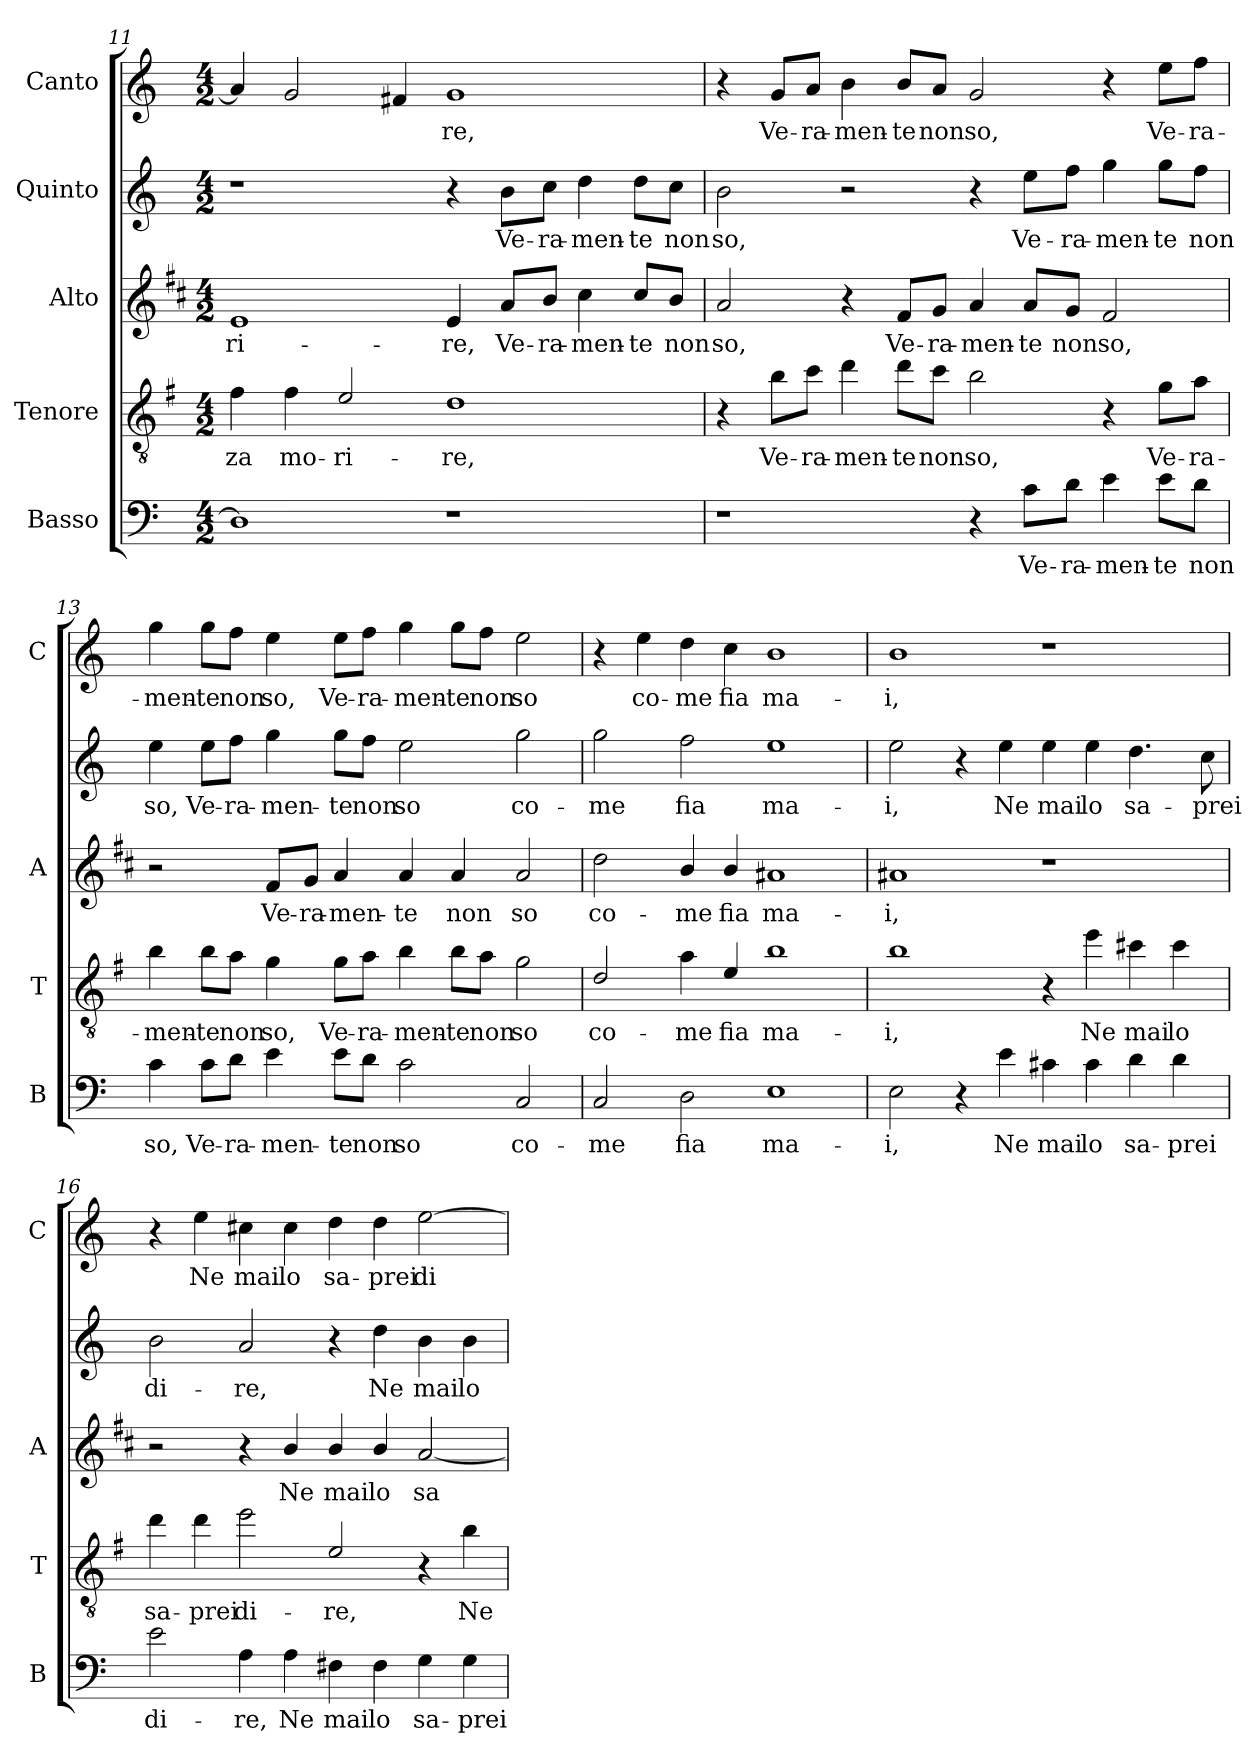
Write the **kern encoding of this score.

**kern	**text	**kern	**text	**kern	**text	**kern	**text	**kern	**text
*part5	*part5	*part4	*part4	*part3	*part3	*part2	*part2	*part1	*part1
*staff5	*staff5	*staff4	*staff4	*staff3	*staff3	*staff2	*staff2	*staff1	*staff1
*I"Basso	*	*I"Tenore	*	*I"Alto	*	*I"Quinto	*	*I"Canto	*
*I'B	*	*I'T	*	*I'A	*	*	*	*I'C	*
!!LO:PB:g=z
*clefF4	*	*clefGv2	*	*clefG2	*	*clefG2	*	*clefG2	*
*	*	*ITrd4c7	*	*ITrd1c2	*	*	*	*	*
*k[]	*	*k[]	*	*k[]	*	*k[]	*	*k[]	*
*C:	*	*C:	*	*C:	*	*C:	*	*C:	*
*M4/2	*	*M4/2	*	*M4/2	*	*M4/2	*	*M4/2	*
=11	=11	=11	=11	=11	=11	=11	=11	=11	=11
!	!	!	!LO:LY:b	!	!LO:LY:b	!	!	!	!
1D]	.	4B\	-za	1d	-ri-	1r	.	4a/]	.
!	!	!	!LO:LY:b	!	!	!	!	!	!
.	.	4B\	mo-	.	.	.	.	2g/	.
!	!	!	!LO:LY:b	!	!	!	!	!	!
.	.	2A/	-ri-	.	.	.	.	.	.
.	.	.	.	.	.	.	.	4f#X/	.
!	!	!	!LO:LY:b	!	!LO:LY:b	!	!	!	!LO:LY:b
1r	.	1G	-re,	4d/	-re,	4r	.	1g	-re,
!	!	!	!	!	!LO:LY:b	!	!LO:LY:b	!	!
.	.	.	.	8g/L	Ve-	8b\L	Ve-	.	.
!	!	!	!	!	!LO:LY:b	!	!LO:LY:b	!	!
.	.	.	.	8a/J	-ra-	8cc\J	-ra-	.	.
!	!	!	!	!	!LO:LY:b	!	!LO:LY:b	!	!
.	.	.	.	4b\	-men-	4dd\	-men-	.	.
!	!	!	!	!	!LO:LY:b	!	!LO:LY:b	!	!
.	.	.	.	8b/L	-te	8dd\L	-te	.	.
!	!	!	!	!	!LO:LY:b	!	!LO:LY:b	!	!
.	.	.	.	8a/J	non	8cc\J	non	.	.
=12	=12	=12	=12	=12	=12	=12	=12	=12	=12
!	!	!	!	!	!LO:LY:b	!	!LO:LY:b	!	!
1r	.	4r	.	2g/	so,	2b\	so,	4r	.
!	!	!	!LO:LY:b	!	!	!	!	!	!LO:LY:b
.	.	8e\L	Ve-	.	.	.	.	8g/L	Ve-
!	!	!	!LO:LY:b	!	!	!	!	!	!LO:LY:b
.	.	8f\J	-ra-	.	.	.	.	8a/J	-ra-
!	!	!	!LO:LY:b	!	!	!	!	!	!LO:LY:b
.	.	4g\	-men-	4r	.	2r	.	4b\	-men-
!	!	!	!LO:LY:b	!	!LO:LY:b	!	!	!	!LO:LY:b
.	.	8g\L	-te	8e/L	Ve-	.	.	8b/L	-te
!	!	!	!LO:LY:b	!	!LO:LY:b	!	!	!	!LO:LY:b
.	.	8f\J	non	8f/J	-ra-	.	.	8a/J	non
!	!	!	!LO:LY:b	!	!LO:LY:b	!	!	!	!LO:LY:b
4r	.	2e\	so,	4g/	-men-	4r	.	2g/	so,
!	!LO:LY:b	!	!	!	!LO:LY:b	!	!LO:LY:b	!	!
8c\L	Ve-	.	.	8g/L	-te	8ee\L	Ve-	.	.
!	!LO:LY:b	!	!	!	!LO:LY:b	!	!LO:LY:b	!	!
8d\J	-ra-	.	.	8f/J	non	8ff\J	-ra-	.	.
!	!LO:LY:b	!	!	!	!LO:LY:b	!	!LO:LY:b	!	!
4e\	-men-	4r	.	2e/	so,	4gg\	-men-	4r	.
!	!LO:LY:b	!	!LO:LY:b	!	!	!	!LO:LY:b	!	!LO:LY:b
8e\L	-te	8c\L	Ve-	.	.	8gg\L	-te	8ee\L	Ve-
!	!LO:LY:b	!	!LO:LY:b	!	!	!	!LO:LY:b	!	!LO:LY:b
8d\J	non	8d\J	-ra-	.	.	8ff\J	non	8ff\J	-ra-
!!LO:LB:g=z
=13	=13	=13	=13	=13	=13	=13	=13	=13	=13
!	!LO:LY:b	!	!LO:LY:b	!	!	!	!LO:LY:b	!	!LO:LY:b
4c\	so,	4e\	-men-	2r	.	4ee\	so,	4gg\	-men-
!	!LO:LY:b	!	!LO:LY:b	!	!	!	!LO:LY:b	!	!LO:LY:b
8c\L	Ve-	8e\L	-te	.	.	8ee\L	Ve-	8gg\L	-te
!	!LO:LY:b	!	!LO:LY:b	!	!	!	!LO:LY:b	!	!LO:LY:b
8d\J	-ra-	8d\J	non	.	.	8ff\J	-ra-	8ff\J	non
!	!LO:LY:b	!	!LO:LY:b	!	!LO:LY:b	!	!LO:LY:b	!	!LO:LY:b
4e\	-men-	4c\	so,	8e/L	Ve-	4gg\	-men-	4ee\	so,
!	!	!	!	!	!LO:LY:b	!	!	!	!
.	.	.	.	8f/J	-ra-	.	.	.	.
!	!LO:LY:b	!	!LO:LY:b	!	!LO:LY:b	!	!LO:LY:b	!	!LO:LY:b
8e\L	-te	8c\L	Ve-	4g/	-men-	8gg\L	-te	8ee\L	Ve-
!	!LO:LY:b	!	!LO:LY:b	!	!	!	!LO:LY:b	!	!LO:LY:b
8d\J	non	8d\J	-ra-	.	.	8ff\J	non	8ff\J	-ra-
!	!LO:LY:b	!	!LO:LY:b	!	!LO:LY:b	!	!LO:LY:b	!	!LO:LY:b
2c\	so	4e\	-men-	4g/	-te	2ee\	so	4gg\	-men-
!	!	!	!LO:LY:b	!	!LO:LY:b	!	!	!	!LO:LY:b
.	.	8e\L	-te	4g/	non	.	.	8gg\L	-te
!	!	!	!LO:LY:b	!	!	!	!	!	!LO:LY:b
.	.	8d\J	non	.	.	.	.	8ff\J	non
!	!LO:LY:b	!	!LO:LY:b	!	!LO:LY:b	!	!LO:LY:b	!	!LO:LY:b
2C/	co-	2c\	so	2g/	so	2gg\	co-	2ee\	so
=14	=14	=14	=14	=14	=14	=14	=14	=14	=14
!	!LO:LY:b	!	!LO:LY:b	!	!LO:LY:b	!	!LO:LY:b	!	!
2C/	-me	2G/	co-	2cc\	co-	2gg\	-me	4r	.
!	!	!	!	!	!	!	!	!	!LO:LY:b
.	.	.	.	.	.	.	.	4ee\	co-
!	!LO:LY:b	!	!LO:LY:b	!	!LO:LY:b	!	!LO:LY:b	!	!LO:LY:b
2D\	fia	4d\	-me	4a/	-me	2ff\	fia	4dd\	-me
!	!	!	!LO:LY:b	!	!LO:LY:b	!	!	!	!LO:LY:b
.	.	4A/	fia	4a/	fia	.	.	4cc\	fia
!	!LO:LY:b	!	!LO:LY:b	!	!LO:LY:b	!	!LO:LY:b	!	!LO:LY:b
1E	ma-	1e	ma-	1g#X	ma-	1ee	ma-	1b	ma-
=15	=15	=15	=15	=15	=15	=15	=15	=15	=15
!	!LO:LY:b	!	!LO:LY:b	!	!LO:LY:b	!	!LO:LY:b	!	!LO:LY:b
2E\	-i,	1e	-i,	1g#X	-i,	2ee\	-i,	1b	-i,
4r	.	.	.	.	.	4r	.	.	.
!	!LO:LY:b	!	!	!	!	!	!LO:LY:b	!	!
4e\	Ne	.	.	.	.	4ee\	Ne	.	.
!	!LO:LY:b	!	!	!	!	!	!LO:LY:b	!	!
4c#X\	mai	4r	.	1r	.	4ee\	mai	1r	.
!	!LO:LY:b	!	!LO:LY:b	!	!	!	!LO:LY:b	!	!
4c#\	lo	4a\	Ne	.	.	4ee\	lo	.	.
!	!LO:LY:b	!	!LO:LY:b	!	!	!	!LO:LY:b	!	!
4d\	sa-	4f#X\	mai	.	.	4.dd\	sa-	.	.
!	!LO:LY:b	!	!LO:LY:b	!	!	!	!	!	!
4d\	-prei	4f#\	lo	.	.	.	.	.	.
!	!	!	!	!	!	!	!LO:LY:b	!	!
.	.	.	.	.	.	8cc\	-prei	.	.
!!LO:LB:g=z
=16	=16	=16	=16	=16	=16	=16	=16	=16	=16
!	!LO:LY:b	!	!LO:LY:b	!	!	!	!LO:LY:b	!	!
2e\	di-	4g\	sa-	2r	.	2b\	di-	4r	.
!	!	!	!LO:LY:b	!	!	!	!	!	!LO:LY:b
.	.	4g\	-prei	.	.	.	.	4ee\	Ne
!	!LO:LY:b	!	!LO:LY:b	!	!	!	!LO:LY:b	!	!LO:LY:b
4A\	-re,	2a\	di-	4r	.	2a/	-re,	4cc#X\	mai
!	!LO:LY:b	!	!	!	!LO:LY:b	!	!	!	!LO:LY:b
4A\	Ne	.	.	4a/	Ne	.	.	4cc#\	lo
!	!LO:LY:b	!	!LO:LY:b	!	!LO:LY:b	!	!	!	!LO:LY:b
4F#X\	mai	2A/	-re,	4a/	mai	4r	.	4dd\	sa-
!	!LO:LY:b	!	!	!	!LO:LY:b	!	!LO:LY:b	!	!LO:LY:b
4F#\	lo	.	.	4a/	lo	4dd\	Ne	4dd\	-prei
!	!LO:LY:b	!	!	!	!LO:LY:b	!	!LO:LY:b	!	!LO:LY:b
4G\	sa-	4r	.	[2g/	sa-	4b\	mai	[2ee\	di-
!	!LO:LY:b	!	!LO:LY:b	!	!	!	!LO:LY:b	!	!
4G\	-prei	4e\	Ne	.	.	4b\	lo	.	.
=	=	=	=	=	=	=	=	=	=
*-	*-	*-	*-	*-	*-	*-	*-	*-	*-
